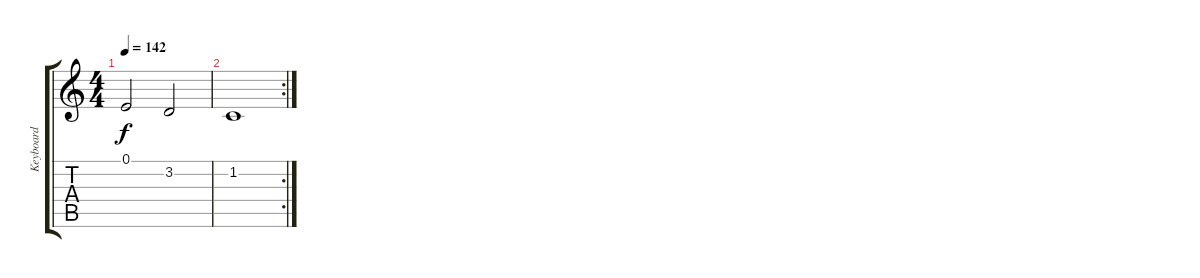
\track ("Keyboard" "Keyboard") {instrument stringensemble1}
\staff {score tabs}
\tuning (E4 B3 G3 D3 A2 E2) {hide}
\ts (4 4)
\tempo 142
\clef g2
\ks c
0.1.2{dy f} 3.2.2 |
\rc 2
1.2.1
